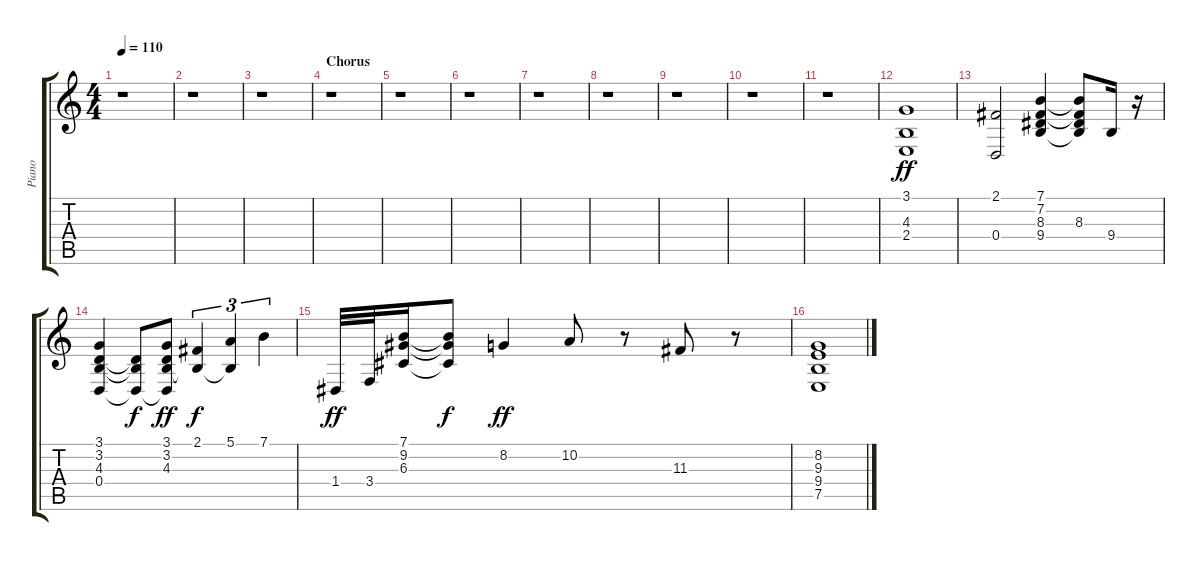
\track ("Piano" "Piano") {instrument electricgrandpiano}
\staff {score tabs}
\tuning (E4 B3 G3 D3 A2 E2) {hide}
\ts (4 4)
\tempo 110
\clef g2
\ks c
r.1{dy ff} |
r.1 |
r.1 |
\section ("" "Chorus")
r.1 |
r.1 |
r.1 |
r.1 |
r.1 |
r.1 |
r.1 |
r.1 |
(3.1 4.3 2.4).1 |
(2.1 0.4).2 (7.1 7.2 8.3 9.4).4 (7.1{t} 7.2{t} 8.3 9.4{t}).8 9.4.16 r.16 |
(3.1 3.2 4.3 0.4).4 (3.2{t} 4.3{t} 0.4{t}).8{dy f} (3.1 3.2 4.3 0.4{t}).8{dy ff} (2.1 4.3{t}).4{tu (3 2) dy f} (5.1 4.3{t}).4{tu (3 2)} 7.1.4{tu (3 2)} |
1.4.32{dy ff} 3.4.32 (7.1 9.2 6.3).16 (7.1{t} 9.2{t} 6.3{t}).8{dy f} 8.2.4{dy ff} 10.2.8 r.8 11.3.8 r.8 |
(8.2 9.3 9.4 7.5).1
